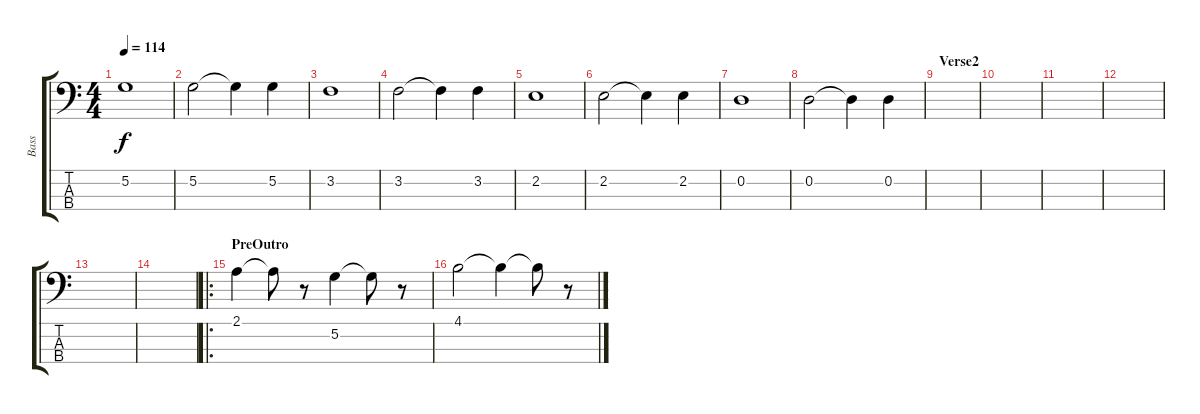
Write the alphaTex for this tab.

\track ("Bass" "Bass") {instrument slapbass2}
\staff {score tabs}
\tuning (G2 D2 A1 D1) {hide}
\ts (4 4)
\tempo 114
\clef f4
\ks c
5.2.1{dy f} |
5.2.2 5.2{t}.4 5.2.4 |
3.2.1 |
3.2.2 3.2{t}.4 3.2.4 |
2.2.1 |
2.2.2 2.2{t}.4 2.2.4 |
0.2.1 |
0.2.2 0.2{t}.4 0.2.4 |
\section ("" "Verse2")
|
|
|
|
|
|
\ro
\section ("" "PreOutro")
2.1.4{volume 16} 2.1{t}.8 r.8 5.2.4 5.2{t}.8 r.8 |
4.1.2 4.1{t}.4 4.1{t}.8 r.8
